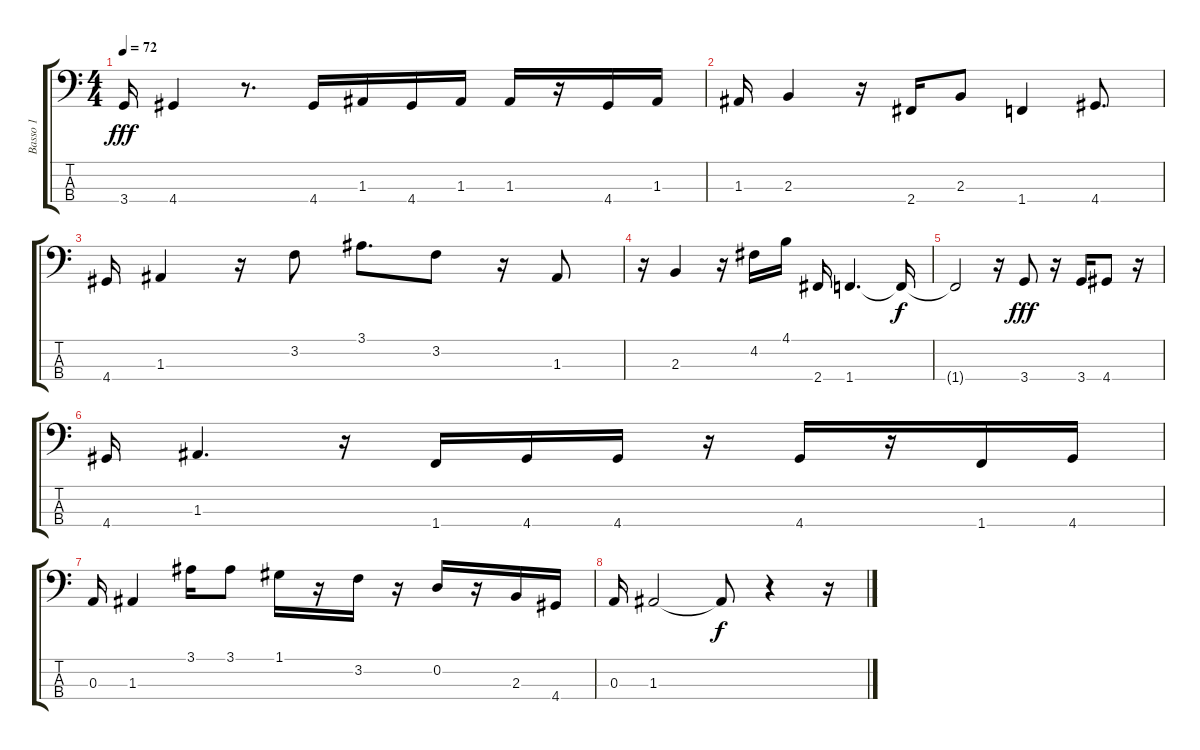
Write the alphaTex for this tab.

\track ("Basso 1" "Basso 1") {instrument electricbassfinger}
\staff {score tabs}
\tuning (G2 D2 A1 E1) {hide}
\ts (4 4)
\tempo 72
\clef f4
\ks c
3.4.16{dy fff} 4.4.4 r.8{d} 4.4.16 1.3.16 4.4.16 1.3.16 1.3.16 r.16 4.4.16 1.3.16 |
1.3.16 2.3.4 r.16 2.4.16 2.3.8 1.4.4 4.4.8{d} |
4.4.16 1.3.4 r.16 3.2.8 3.1.8{d} 3.2.8 r.16 1.3.8 |
r.16 2.3.4 r.16 4.2.16 4.1.16 2.4.16 1.4.4{d} 1.4{t}.16{dy f} |
1.4{t}.2 r.16 3.4.8{dy fff} r.16 3.4.16 4.4.8 r.16 |
4.4.16 1.3.4{d} r.16 1.4.16 4.4.16 4.4.16 r.16 4.4.16 r.16 1.4.16 4.4.16 |
0.3.16 1.3.4 3.1.16 3.1.8 1.1.16 r.16 3.2.16 r.16 0.2.16 r.16 2.3.16 4.4.16 |
0.3.16 1.3.2 1.3{t}.8{dy f} r.4 r.16
